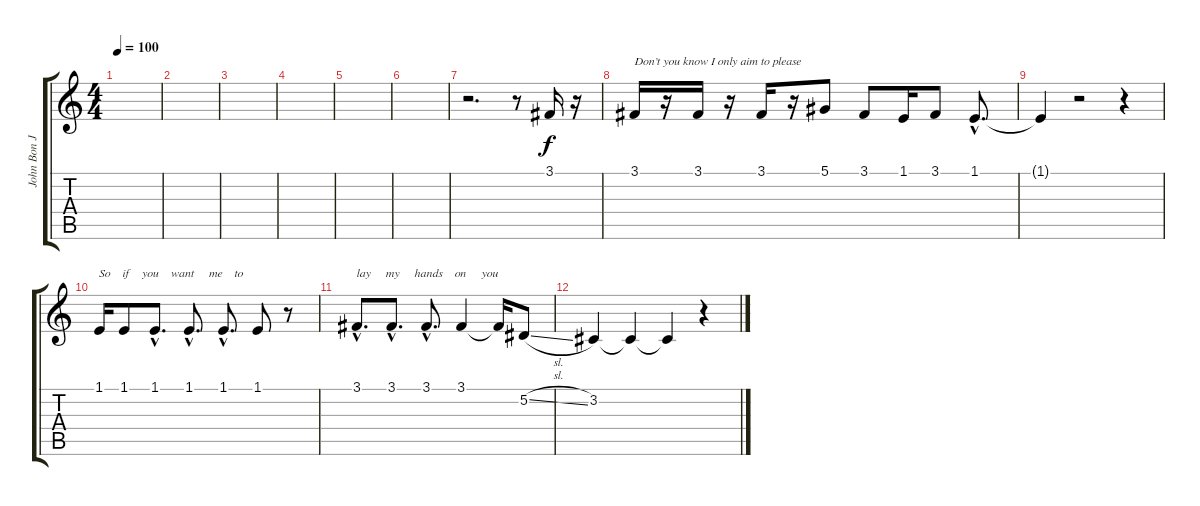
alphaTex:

\track ("John Bon Jovi" "John Bon J") {instrument violin}
\staff {score tabs}
\tuning (Eb4 Bb3 Gb3 Db3 Ab2 Eb2) {hide}
\ts (4 4)
\tempo 100
\clef g2
\ks c
|
|
|
|
|
|
r.2{d} r.8 3.1.16 r.16 |
3.1.16{txt "Don’t you know I only aim to please"} r.16 3.1.16 r.16 3.1.16 r.16 5.1.8 3.1.8 1.1.16 3.1.8 1.1{hac}.8{d} |
1.1{t}.4 r.2 r.4 |
1.1.16{txt "So    if    you    want     me    to"} 1.1.8 1.1{hac}.8{d} 1.1{hac}.8{d} 1.1{hac}.8{d} 1.1.8 r.8 |
3.1{hac}.8{d txt "lay     my     hands    on     you"} 3.1{hac}.8{d} 3.1{hac}.8{d} 3.1.4 3.1{t}.16 5.2{sl}.8 |
3.2.4{volume 0} 3.2{t}.4 3.2{t}.4 r.4
